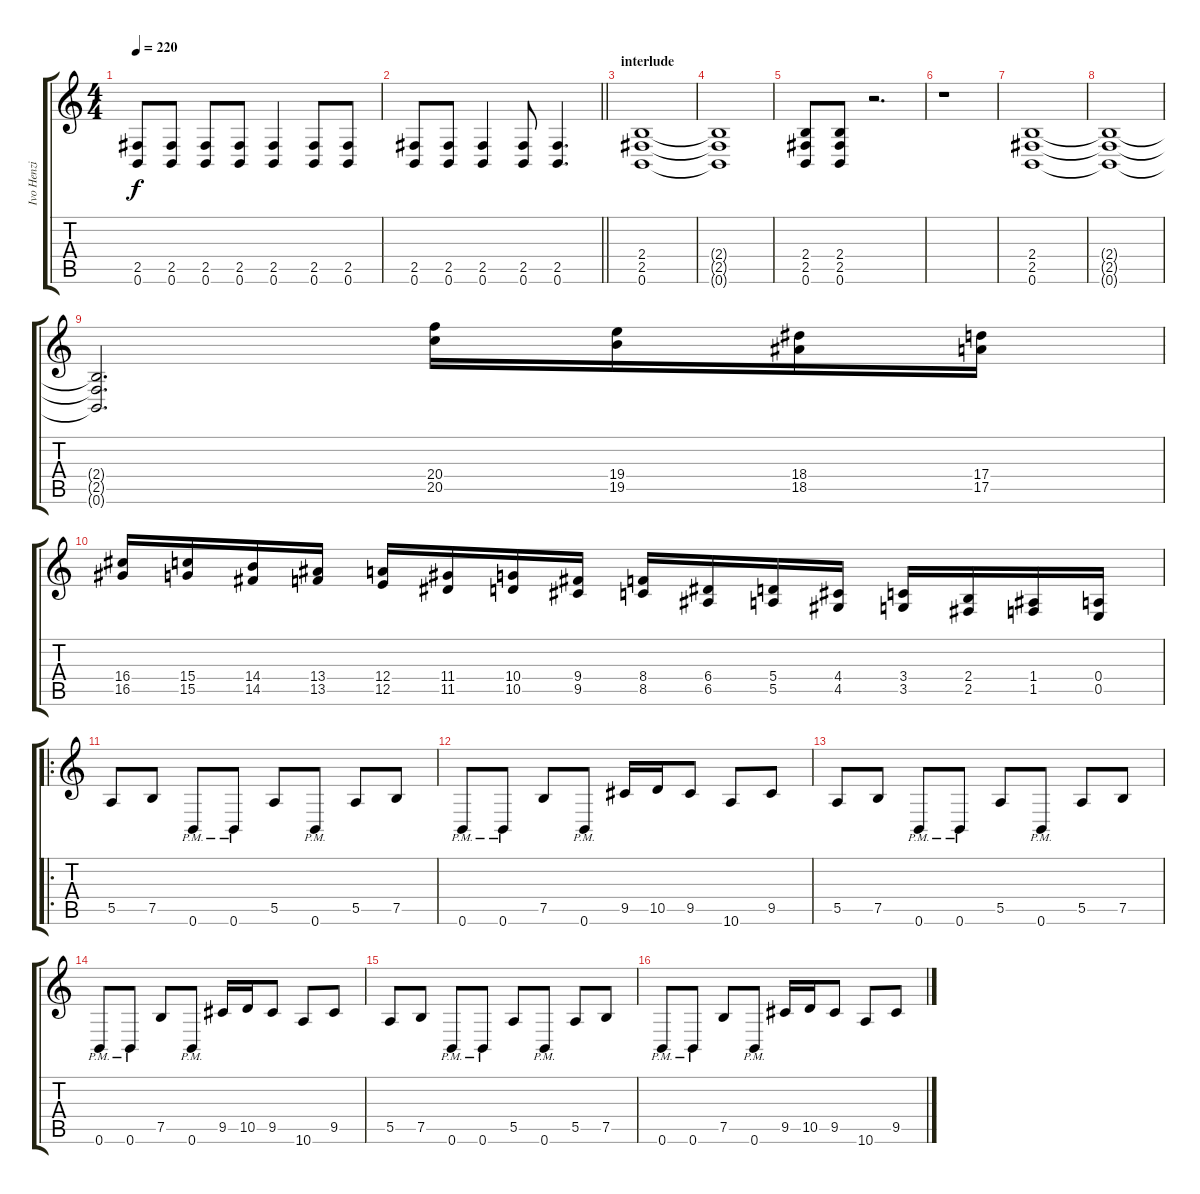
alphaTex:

\track ("Ivo Henzi" "Ivo Henzi") {instrument distortionguitar}
\staff {score tabs}
\tuning (B3 Gb3 D3 A2 E2 B1) {hide}
\ts (4 4)
\tempo 220
\clef g2
\ks c
(2.5 0.6).8{dy f} (2.5 0.6).8 (2.5 0.6).8 (2.5 0.6).8 (2.5 0.6).4 (2.5 0.6).8 (2.5 0.6).8 |
\barLineRight lightlight
(2.5 0.6).8 (2.5 0.6).8 (2.5 0.6).4 (2.5 0.6).8 (2.5 0.6).4{d} |
\section ("" "interlude")
(2.4 2.5 0.6).1 |
(2.4{t} 2.5{t} 0.6{t}).1 |
(2.4 2.5 0.6).8 (2.4 2.5 0.6).8 r.2{d} |
r.1 |
(2.4 2.5 0.6).1 |
(2.4{t} 2.5{t} 0.6{t}).1 |
(2.4{t} 2.5{t} 0.6{t}).2{d} (20.4 20.5).16{instrument guitarfretnoise} (19.4 19.5).16 (18.4 18.5).16 (17.4 17.5).16 |
(16.4 16.5).16{instrument guitarfretnoise} (15.4 15.5).16 (14.4 14.5).16 (13.4 13.5).16 (12.4 12.5).16 (11.4 11.5).16 (10.4 10.5).16 (9.4 9.5).16 (8.4 8.5).16 (6.4 6.5).16 (5.4 5.5).16 (4.4 4.5).16 (3.4 3.5).16 (2.4 2.5).16 (1.4 1.5).16 (0.4 0.5).16 |
\ro
5.5.8{instrument distortionguitar} 7.5.8 0.6{pm}.8 0.6{pm}.8 5.5.8 0.6{pm}.8 5.5.8 7.5.8 |
0.6{pm}.8 0.6{pm}.8 7.5.8 0.6{pm}.8 9.5.16 10.5.16 9.5.8 10.6.8 9.5.8 |
5.5.8 7.5.8 0.6{pm}.8 0.6{pm}.8 5.5.8 0.6{pm}.8 5.5.8 7.5.8 |
0.6{pm}.8 0.6{pm}.8 7.5.8 0.6{pm}.8 9.5.16 10.5.16 9.5.8 10.6.8 9.5.8 |
5.5.8 7.5.8 0.6{pm}.8 0.6{pm}.8 5.5.8 0.6{pm}.8 5.5.8 7.5.8 |
0.6{pm}.8 0.6{pm}.8 7.5.8 0.6{pm}.8 9.5.16 10.5.16 9.5.8 10.6.8 9.5.8
